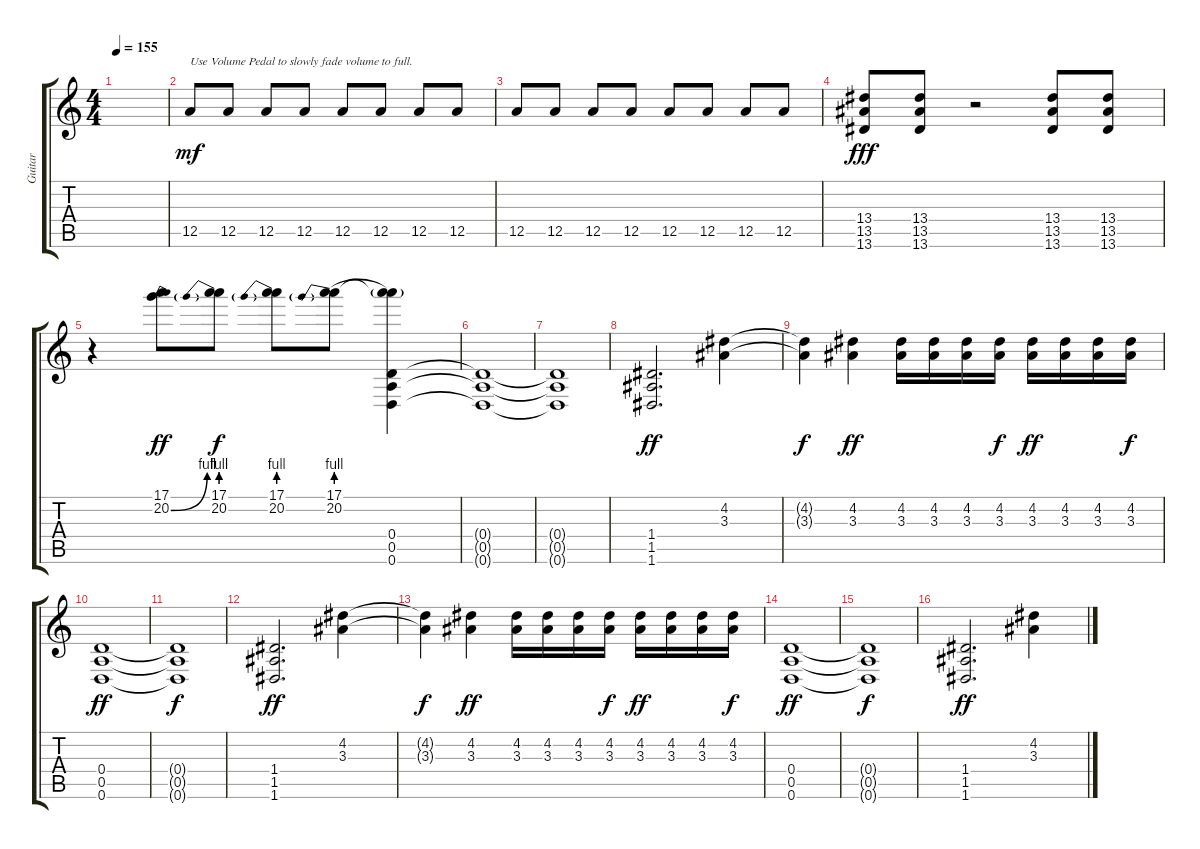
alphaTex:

\track ("Guitar              " "Guitar    ") {instrument distortionguitar}
\staff {score tabs}
\tuning (E4 B3 G3 D3 A2 D2) {hide}
\ts (4 4)
\tempo 155
\clef g2
\ks c
|
12.5.8{txt "Use Volume Pedal to slowly fade volume to full." dy mf volume 14} 12.5.8 12.5.8 12.5.8 12.5.8 12.5.8 12.5.8 12.5.8 |
12.5.8 12.5.8 12.5.8 12.5.8 12.5.8 12.5.8 12.5.8 12.5.8 |
(13.4 13.5 13.6).8{dy fff} (13.4 13.5 13.6).8 r.2 (13.4 13.5 13.6).8 (13.4 13.5 13.6).8 |
r.4 (17.1 20.2{be (bend 0 0 60 4)}).8{dy ff} (17.1 20.2{be (prebend 0 4 60 4)}).8{dy f} (17.1 20.2{be (prebend 0 4 60 4)}).8 (17.1 20.2{be (prebend 0 4 60 4)}).8 (17.1{t} 20.2{t} 0.4 0.5 0.6).4 |
(0.4{t} 0.5{t} 0.6{t}).1 |
(0.4{t} 0.5{t} 0.6{t}).1 |
(1.4 1.5 1.6).2{d dy ff} (4.2 3.3).4 |
(4.2{t} 3.3{t}).4{dy f} (4.2 3.3).4{dy ff} (4.2 3.3).16 (4.2 3.3).16 (4.2 3.3).16 (4.2 3.3).16{dy f} (4.2 3.3).16{dy ff} (4.2 3.3).16 (4.2 3.3).16 (4.2 3.3).16{dy f} |
(0.4 0.5 0.6).1{dy ff} |
(0.4{t} 0.5{t} 0.6{t}).1{dy f} |
(1.4 1.5 1.6).2{d dy ff} (4.2 3.3).4 |
(4.2{t} 3.3{t}).4{dy f} (4.2 3.3).4{dy ff} (4.2 3.3).16 (4.2 3.3).16 (4.2 3.3).16 (4.2 3.3).16{dy f} (4.2 3.3).16{dy ff} (4.2 3.3).16 (4.2 3.3).16 (4.2 3.3).16{dy f} |
(0.4 0.5 0.6).1{dy ff} |
(0.4{t} 0.5{t} 0.6{t}).1{dy f} |
(1.4 1.5 1.6).2{d dy ff} (4.2 3.3).4
